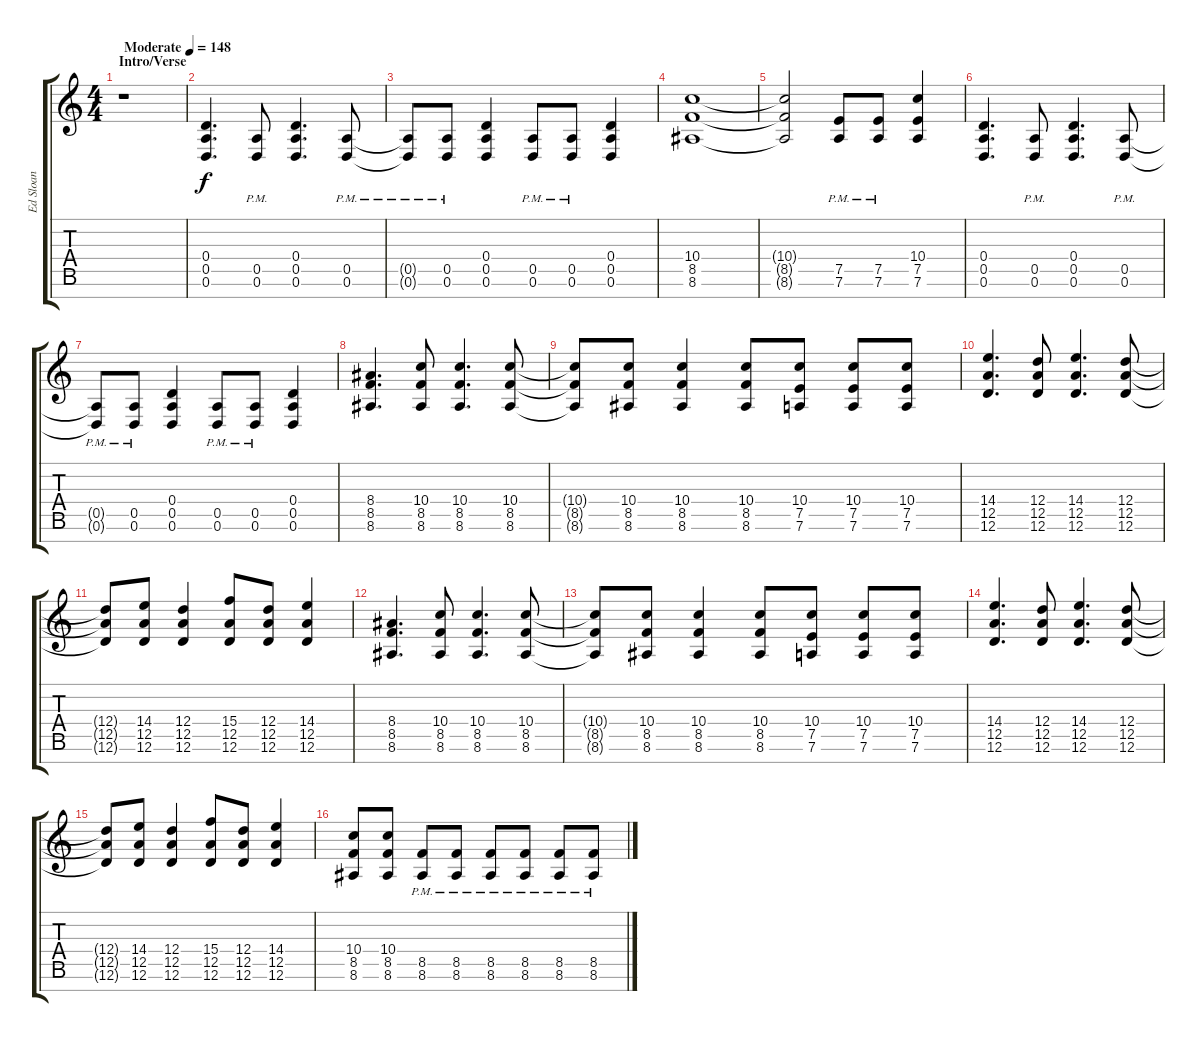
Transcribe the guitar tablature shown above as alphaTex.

\track ("Ed Sloan" "Ed Sloan") {instrument distortionguitar}
\staff {score tabs}
\tuning (E4 B3 G3 D3 A2 D2 B1) {hide}
\ts (4 4)
\section ("" "Intro/Verse")
\tempo (148 "Moderate")
\clef g2
\ks c
r.1{dy f instrument distortionguitar} |
(0.4 0.5 0.6).4{d} (0.5{pm} 0.6{pm}).8 (0.4 0.5 0.6).4{d} (0.5{pm} 0.6{pm}).8 |
(0.5{pm t} 0.6{pm t}).8 (0.5{pm} 0.6{pm}).8 (0.4 0.5 0.6).4 (0.5{pm} 0.6{pm}).8 (0.5{pm} 0.6{pm}).8 (0.4 0.5 0.6).4 |
(10.4 8.5 8.6).1 |
(10.4{t} 8.5{t} 8.6{t}).2 (7.5{pm} 7.6{pm}).8 (7.5{pm} 7.6{pm}).8 (10.4 7.5 7.6).4 |
(0.4 0.5 0.6).4{d} (0.5{pm} 0.6{pm}).8 (0.4 0.5 0.6).4{d} (0.5{pm} 0.6{pm}).8 |
(0.5{pm t} 0.6{pm t}).8 (0.5{pm} 0.6{pm}).8 (0.4 0.5 0.6).4 (0.5{pm} 0.6{pm}).8 (0.5{pm} 0.6{pm}).8 (0.4 0.5 0.6).4 |
(8.4 8.5 8.6).4{d} (10.4 8.5 8.6).8 (10.4 8.5 8.6).4{d} (10.4 8.5 8.6).8 |
(10.4{t} 8.5{t} 8.6{t}).8 (10.4 8.5 8.6).8 (10.4 8.5 8.6).4 (10.4 8.5 8.6).8 (10.4 7.5 7.6).8 (10.4 7.5 7.6).8 (10.4 7.5 7.6).8 |
(14.4 12.5 12.6).4{d} (12.4 12.5 12.6).8 (14.4 12.5 12.6).4{d} (12.4 12.5 12.6).8 |
(12.4{t} 12.5{t} 12.6{t}).8 (14.4 12.5 12.6).8 (12.4 12.5 12.6).4 (15.4 12.5 12.6).8 (12.4 12.5 12.6).8 (14.4 12.5 12.6).4 |
(8.4 8.5 8.6).4{d} (10.4 8.5 8.6).8 (10.4 8.5 8.6).4{d} (10.4 8.5 8.6).8 |
(10.4{t} 8.5{t} 8.6{t}).8 (10.4 8.5 8.6).8 (10.4 8.5 8.6).4 (10.4 8.5 8.6).8 (10.4 7.5 7.6).8 (10.4 7.5 7.6).8 (10.4 7.5 7.6).8 |
(14.4 12.5 12.6).4{d} (12.4 12.5 12.6).8 (14.4 12.5 12.6).4{d} (12.4 12.5 12.6).8 |
(12.4{t} 12.5{t} 12.6{t}).8 (14.4 12.5 12.6).8 (12.4 12.5 12.6).4 (15.4 12.5 12.6).8 (12.4 12.5 12.6).8 (14.4 12.5 12.6).4 |
(10.4 8.5 8.6).8 (10.4 8.5 8.6).8 (8.5{pm} 8.6{pm}).8 (8.5{pm} 8.6{pm}).8 (8.5{pm} 8.6{pm}).8 (8.5{pm} 8.6{pm}).8 (8.5{pm} 8.6{pm}).8 (8.5{pm} 8.6{pm}).8
